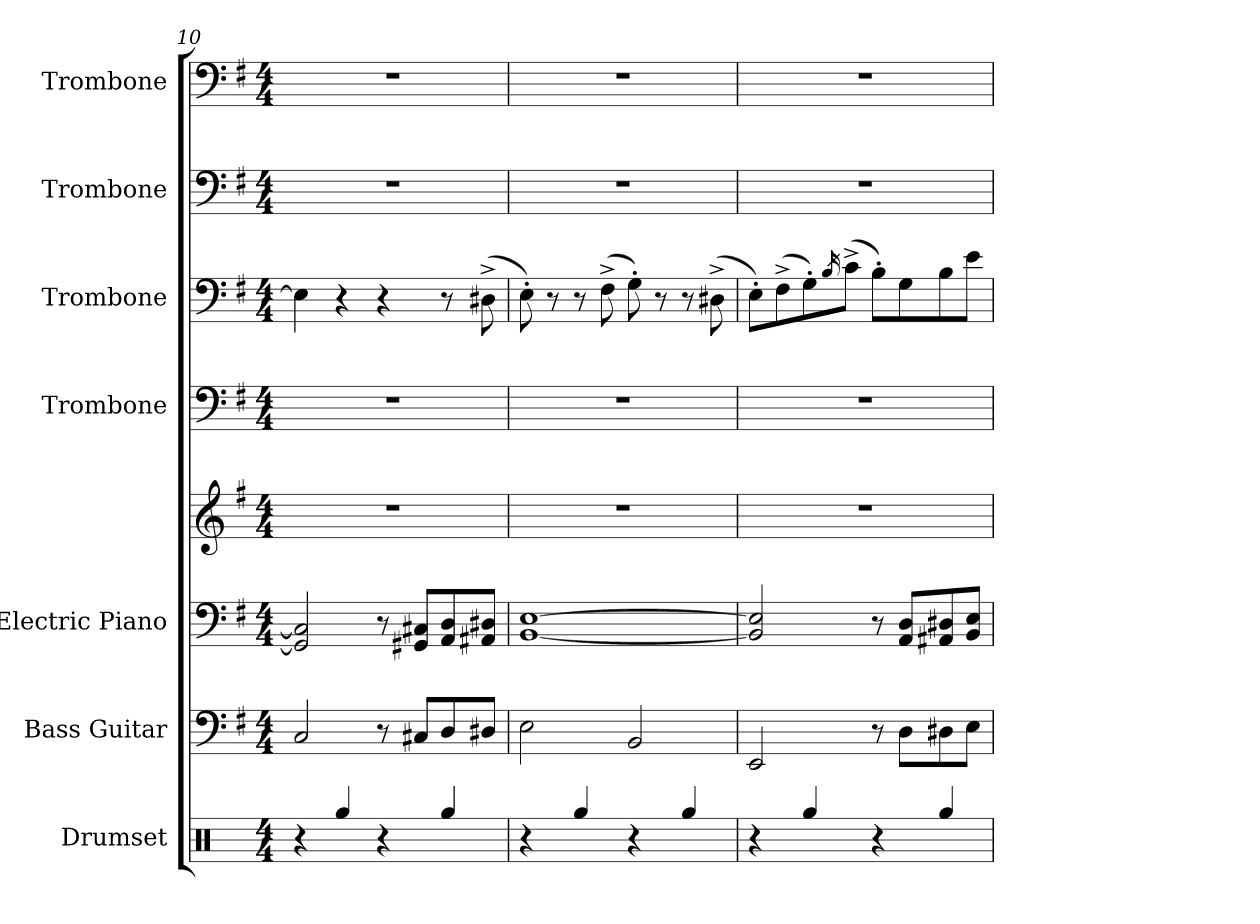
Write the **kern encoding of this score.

**kern	**kern	**kern	**kern	**kern	**kern	**kern	**kern
*part7	*part6	*part5	*part5	*part4	*part3	*part2	*part1
*staff8	*staff7	*staff6	*staff5	*staff4	*staff3	*staff2	*staff1
*I"Drumset	*I"Bass Guitar	*I"Electric Piano	*	*I"Trombone	*I"Trombone	*I"Trombone	*I"Trombone
*I'Drs.	*I'B. Guit.	*I'El. Pno.	*	*I'Tbn.	*I'Tbn.	*I'Tbn.	*I'Tbn.
*clefX	*clefF4	*clefF4	*clefG2	*clefF4	*clefF4	*clefF4	*clefF4
*	*ITrd7c12	*	*	*	*	*	*
*k[]	*k[f#]	*k[f#]	*k[f#]	*k[f#]	*k[f#]	*k[f#]	*k[f#]
*M4/4	*M4/4	*M4/4	*M4/4	*M4/4	*M4/4	*M4/4	*M4/4
=10	=10	=10	=10	=10	=10	=10	=10
4r	2CC/	2GG/] 2C/]	1r	1r	4E\]	1r	1r
4Rgg/	.	.	.	.	4r	.	.
4r	8r	8r	.	.	4r	.	.
.	8CC#X/L	8GG#X/ 8C#X/L	.	.	.	.	.
4Rgg/	8DD/	8AA/ 8D/	.	.	8r	.	.
.	8DD#X/J	8AA#X/ 8D#X/J	.	.	(8D#X^\	.	.
=11	=11	=11	=11	=11	=11	=11	=11
4r	2EE\	[1BB [1E	1r	1r	8E'\)	1r	1r
.	.	.	.	.	8r	.	.
4Rgg/	.	.	.	.	8r	.	.
.	.	.	.	.	(8F#^\	.	.
4r	2BBB/	.	.	.	8G'\)	.	.
.	.	.	.	.	8r	.	.
4Rgg/	.	.	.	.	8r	.	.
.	.	.	.	.	(8D#X^\	.	.
=12	=12	=12	=12	=12	=12	=12	=12
4r	2EEE/	2BB/] 2E/]	1r	1r	8E'\L)	1r	1r
.	.	.	.	.	(8F#^\	.	.
4Rgg/	.	.	.	.	8G'\)	.	.
.	.	.	.	.	16qB/	.	.
.	.	.	.	.	(8c^\J	.	.
4r	8r	8r	.	.	8B'\L)	.	.
.	8DD\L	8AA/ 8D/L	.	.	8G\	.	.
4Rgg/	8DD#X\	8AA#X/ 8D#X/	.	.	8B\	.	.
.	8EE\J	8BB/ 8E/J	.	.	8e\J	.	.
=	=	=	=	=	=	=	=
*-	*-	*-	*-	*-	*-	*-	*-
